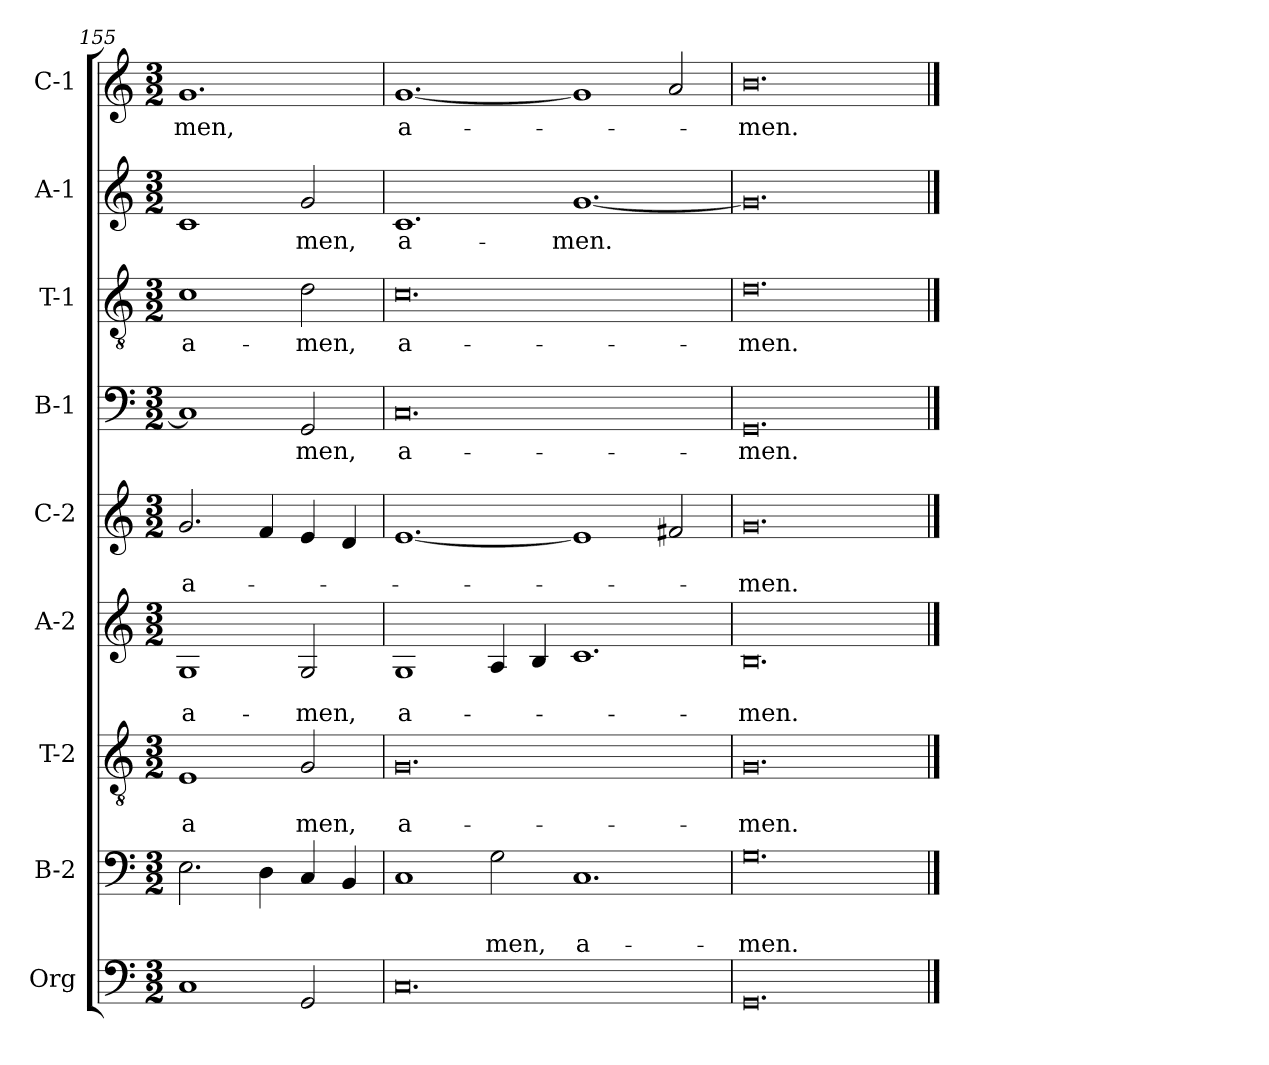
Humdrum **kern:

**kern	**kern	**text	**text	**kern	**text	**text	**kern	**text	**text	**kern	**text	**text	**kern	**text	**kern	**text	**kern	**text	**kern	**text
*part9	*part8	*part8	*part8	*part7	*part7	*part7	*part6	*part6	*part6	*part5	*part5	*part5	*part4	*part4	*part3	*part3	*part2	*part2	*part1	*part1
*staff9	*staff8	*staff8	*staff8	*staff7	*staff7	*staff7	*staff6	*staff6	*staff6	*staff5	*staff5	*staff5	*staff4	*staff4	*staff3	*staff3	*staff2	*staff2	*staff1	*staff1
*I"Org	*I"B-2	*	*	*I"T-2	*	*	*I"A-2	*	*	*I"C-2	*	*	*I"B-1	*	*I"T-1	*	*I"A-1	*	*I"C-1	*
*clefF4	*clefF4	*	*	*clefGv2	*	*	*clefG2	*	*	*clefG2	*	*	*clefF4	*	*clefGv2	*	*clefG2	*	*clefG2	*
*k[]	*k[]	*	*	*k[]	*	*	*k[]	*	*	*k[]	*	*	*k[]	*	*k[]	*	*k[]	*	*k[]	*
*C:	*C:	*	*	*C:	*	*	*C:	*	*	*C:	*	*	*C:	*	*C:	*	*C:	*	*C:	*
*M3/2	*M3/2	*	*	*M3/2	*	*	*M3/2	*	*	*M3/2	*	*	*M3/2	*	*M3/2	*	*M3/2	*	*M3/2	*
=155	=155	=155	=155	=155	=155	=155	=155	=155	=155	=155	=155	=155	=155	=155	=155	=155	=155	=155	=155	=155
!	!	!	!	!	!	!LO:LY:b	!	!	!LO:LY:b	!	!	!LO:LY:b	!	!	!	!LO:LY:b	!	!	!	!LO:LY:b
1C	2.E\	.	.	1E	.	a	1G	.	a-	2.g/	.	a-	1C]	.	1c	a-	1c	.	1.g	-men,
.	4D\	.	.	.	.	.	.	.	.	4f/	.	.	.	.	.	.	.	.	.	.
!	!	!	!	!	!	!LO:LY:b	!	!	!LO:LY:b	!	!	!	!	!LO:LY:b	!	!LO:LY:b	!	!LO:LY:b	!	!
2GG/	4C/	.	.	2G/	.	men,	2G/	.	-men,	4e/	.	.	2GG/	-men,	2d\	-men,	2g/	-men,	.	.
.	4BB/	.	.	.	.	.	.	.	.	4d/	.	.	.	.	.	.	.	.	.	.
=156	=156	=156	=156	=156	=156	=156	=156	=156	=156	=156	=156	=156	=156	=156	=156	=156	=156	=156	=156	=156
!	!	!	!	!	!	!LO:LY:b	!	!	!LO:LY:b	!	!	!	!	!LO:LY:b	!	!LO:LY:b	!	!LO:LY:b	!	!LO:LY:b
0.C	1C	.	.	0.G	.	a-	1G	.	a-	[1.e	.	.	0.C	a-	0.c	a-	1.c	a-	[1.g	a-
!	!	!	!LO:LY:b	!	!	!	!	!	!	!	!	!	!	!	!	!	!	!	!	!
.	2G\	.	men,	.	.	.	4A/	.	.	.	.	.	.	.	.	.	.	.	.	.
.	.	.	.	.	.	.	4B/	.	.	.	.	.	.	.	.	.	.	.	.	.
!	!	!	!LO:LY:b	!	!	!	!	!	!	!	!	!	!	!	!	!	!	!LO:LY:b	!	!
.	1.C	.	a-	.	.	.	1.c	.	.	1e]	.	.	.	.	.	.	[1.g	-men.	1g]	.
.	.	.	.	.	.	.	.	.	.	2f#X/	.	.	.	.	.	.	.	.	2a/	.
=157	=157	=157	=157	=157	=157	=157	=157	=157	=157	=157	=157	=157	=157	=157	=157	=157	=157	=157	=157	=157
!	!	!	!LO:LY:b	!	!	!LO:LY:b	!	!	!LO:LY:b	!	!	!LO:LY:b	!	!LO:LY:b	!	!LO:LY:b	!	!	!	!LO:LY:b
0.GG	0.G	.	-men.	0.G	.	-men.	0.B	.	-men.	0.g	.	-men.	0.GG	-men.	0.d	-men.	0.g]	.	0.b	-men.
==	==	==	==	==	==	==	==	==	==	==	==	==	==	==	==	==	==	==	==	==
*-	*-	*-	*-	*-	*-	*-	*-	*-	*-	*-	*-	*-	*-	*-	*-	*-	*-	*-	*-	*-
